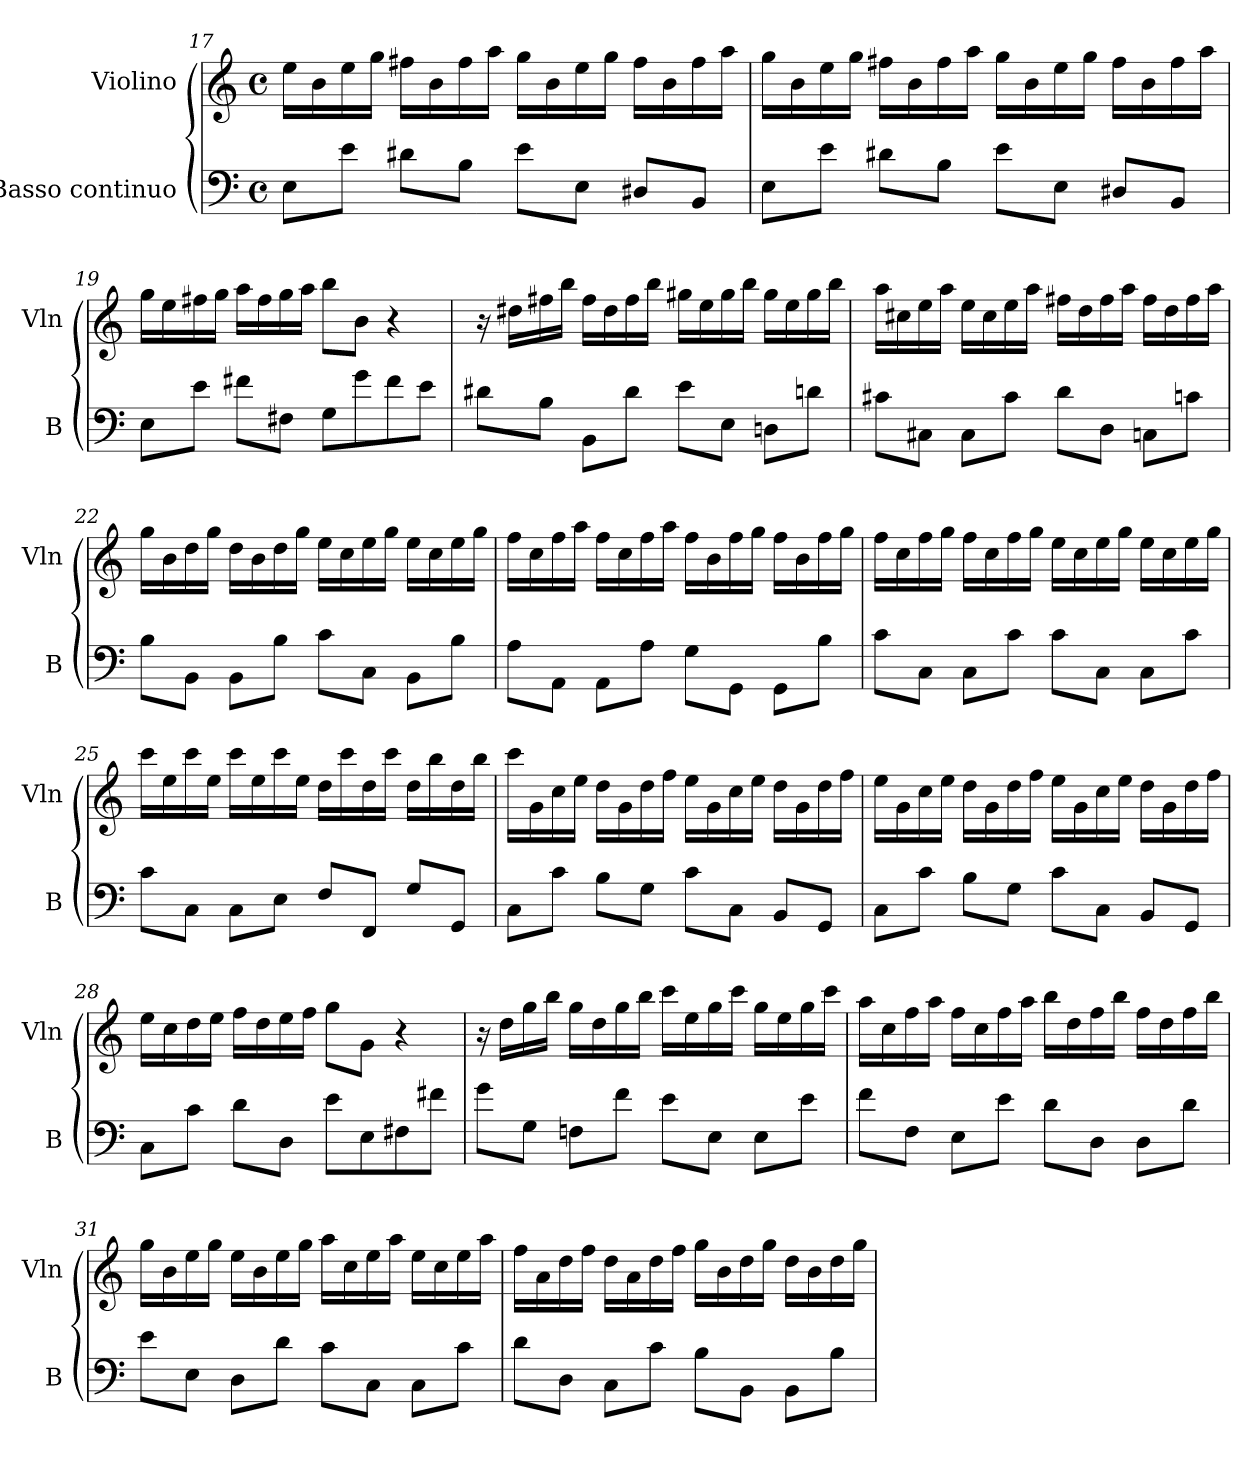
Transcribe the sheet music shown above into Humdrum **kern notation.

**kern	**kern
*part2	*part1
*staff2	*staff1
*I"Basso continuo	*I"Violino
*I'B	*I'Vln
*clefF4	*clefG2
*k[]	*k[]
*a:	*a:
*M4/4	*M4/4
*met(c)	*met(c)
=17	=17
8E\L	16ee\LL
.	16b\
8e\J	16ee\
.	16gg\JJ
8d#X\L	16ff#X\LL
.	16b\
8B\J	16ff#\
.	16aa\JJ
8e\L	16gg\LL
.	16b\
8E\J	16ee\
.	16gg\JJ
8D#X/L	16ff#\LL
.	16b\
8BB/J	16ff#\
.	16aa\JJ
=18	=18
8E\L	16gg\LL
.	16b\
8e\J	16ee\
.	16gg\JJ
8d#X\L	16ff#X\LL
.	16b\
8B\J	16ff#\
.	16aa\JJ
8e\L	16gg\LL
.	16b\
8E\J	16ee\
.	16gg\JJ
8D#X/L	16ff#\LL
.	16b\
8BB/J	16ff#\
.	16aa\JJ
=19	=19
8E\L	16gg\LL
.	16ee\
8e\J	16ff#X\
.	16gg\JJ
8f#X\L	16aa\LL
.	16ff#\
8F#X\J	16gg\
.	16aa\JJ
8G\L	8bb\L
8g\	8b\J
8f#\	4r
8e\J	.
=20	=20
8d#X\L	16r
.	16dd#X\LL
8B\J	16ff#X\
.	16bb\JJ
8BB\L	16ff#\LL
.	16dd#\
8d#\J	16ff#\
.	16bb\JJ
8e\L	16gg#X\LL
.	16ee\
8E\J	16gg#\
.	16bb\JJ
8Dn\L	16gg#\LL
.	16ee\
8dn\J	16gg#\
.	16bb\JJ
=21	=21
8c#X\L	16aa\LL
.	16cc#X\
8C#X\J	16ee\
.	16aa\JJ
8C#\L	16ee\LL
.	16cc#\
8c#\J	16ee\
.	16aa\JJ
8d\L	16ff#X\LL
.	16dd\
8D\J	16ff#\
.	16aa\JJ
8Cn\L	16ff#\LL
.	16dd\
8cn\J	16ff#\
.	16aa\JJ
=22	=22
8B\L	16gg\LL
.	16b\
8BB\J	16dd\
.	16gg\JJ
8BB\L	16dd\LL
.	16b\
8B\J	16dd\
.	16gg\JJ
8c\L	16ee\LL
.	16cc\
8C\J	16ee\
.	16gg\JJ
8BB\L	16ee\LL
.	16cc\
8B\J	16ee\
.	16gg\JJ
=23	=23
8A\L	16ff\LL
.	16cc\
8AA\J	16ff\
.	16aa\JJ
8AA\L	16ff\LL
.	16cc\
8A\J	16ff\
.	16aa\JJ
8G\L	16ff\LL
.	16b\
8GG\J	16ff\
.	16gg\JJ
8GG\L	16ff\LL
.	16b\
8B\J	16ff\
.	16gg\JJ
=24	=24
8c\L	16ff\LL
.	16cc\
8C\J	16ff\
.	16gg\JJ
8C\L	16ff\LL
.	16cc\
8c\J	16ff\
.	16gg\JJ
8c\L	16ee\LL
.	16cc\
8C\J	16ee\
.	16gg\JJ
8C\L	16ee\LL
.	16cc\
8c\J	16ee\
.	16gg\JJ
=25	=25
8c\L	16ccc\LL
.	16ee\
8C\J	16ccc\
.	16ee\JJ
8C\L	16ccc\LL
.	16ee\
8E\J	16ccc\
.	16ee\JJ
8F/L	16dd\LL
.	16ccc\
8FF/J	16dd\
.	16ccc\JJ
8G/L	16dd\LL
.	16bb\
8GG/J	16dd\
.	16bb\JJ
=26	=26
8C\L	16ccc\LL
.	16g\
8c\J	16cc\
.	16ee\JJ
8B\L	16dd\LL
.	16g\
8G\J	16dd\
.	16ff\JJ
8c\L	16ee\LL
.	16g\
8C\J	16cc\
.	16ee\JJ
8BB/L	16dd\LL
.	16g\
8GG/J	16dd\
.	16ff\JJ
=27	=27
8C\L	16ee\LL
.	16g\
8c\J	16cc\
.	16ee\JJ
8B\L	16dd\LL
.	16g\
8G\J	16dd\
.	16ff\JJ
8c\L	16ee\LL
.	16g\
8C\J	16cc\
.	16ee\JJ
8BB/L	16dd\LL
.	16g\
8GG/J	16dd\
.	16ff\JJ
=28	=28
8C\L	16ee\LL
.	16cc\
8c\J	16dd\
.	16ee\JJ
8d\L	16ff\LL
.	16dd\
8D\J	16ee\
.	16ff\JJ
8e\L	8gg\L
8E\	8g\J
8F#X\	4r
8f#X\J	.
=29	=29
8g\L	16r
.	16dd\LL
8G\J	16gg\
.	16bb\JJ
8Fn\L	16gg\LL
.	16dd\
8f\J	16gg\
.	16bb\JJ
8e\L	16ccc\LL
.	16ee\
8E\J	16gg\
.	16ccc\JJ
8E\L	16gg\LL
.	16ee\
8e\J	16gg\
.	16ccc\JJ
=30	=30
8f\L	16aa\LL
.	16cc\
8F\J	16ff\
.	16aa\JJ
8E\L	16ff\LL
.	16cc\
8e\J	16ff\
.	16aa\JJ
8d\L	16bb\LL
.	16dd\
8D\J	16ff\
.	16bb\JJ
8D\L	16ff\LL
.	16dd\
8d\J	16ff\
.	16bb\JJ
=31	=31
8e\L	16gg\LL
.	16b\
8E\J	16ee\
.	16gg\JJ
8D\L	16ee\LL
.	16b\
8d\J	16ee\
.	16gg\JJ
8c\L	16aa\LL
.	16cc\
8C\J	16ee\
.	16aa\JJ
8C\L	16ee\LL
.	16cc\
8c\J	16ee\
.	16aa\JJ
=32	=32
8d\L	16ff\LL
.	16a\
8D\J	16dd\
.	16ff\JJ
8C\L	16dd\LL
.	16a\
8c\J	16dd\
.	16ff\JJ
8B\L	16gg\LL
.	16b\
8BB\J	16dd\
.	16gg\JJ
8BB\L	16dd\LL
.	16b\
8B\J	16dd\
.	16gg\JJ
=	=
*-	*-
